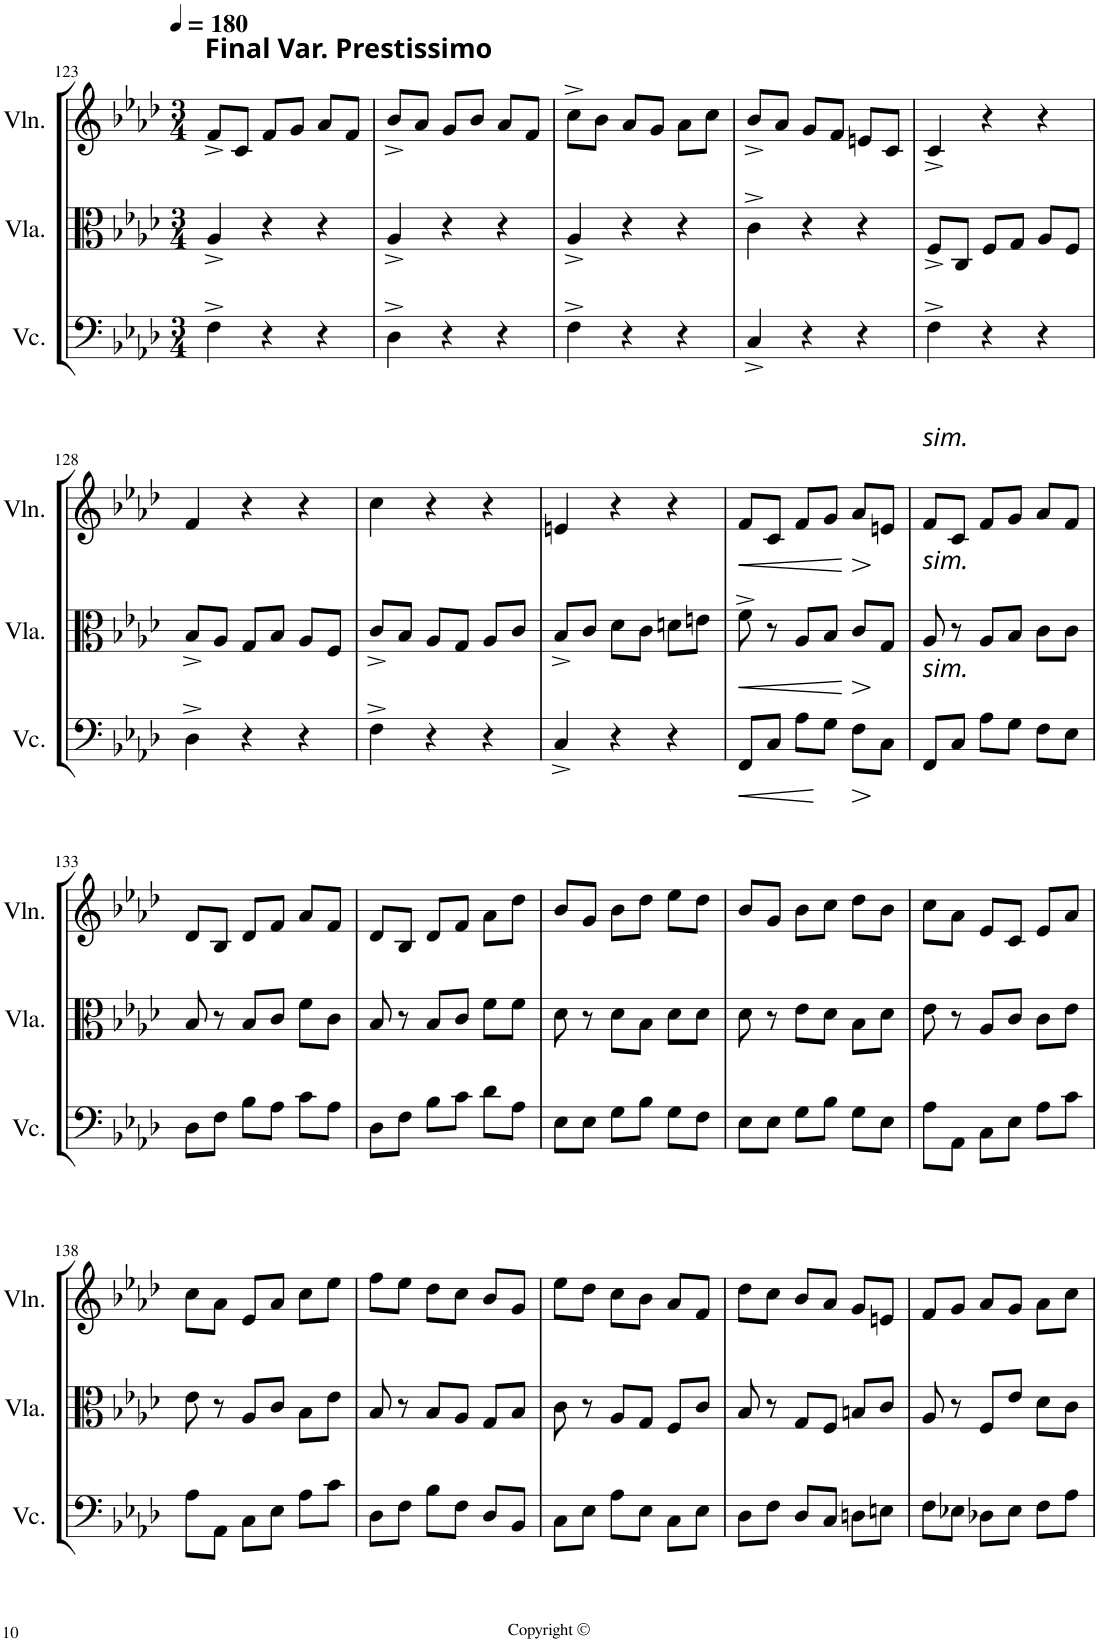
**kern	**dynam	**kern	**dynam	**kern	**dynam
*part3	*part3	*part2	*part2	*part1	*part1
*staff3	*staff3	*staff2	*staff2	*staff1	*staff1
*I"Violoncello	*	*I"Viola	*	*I"Violin	*
*I'Vc.	*	*I'Vla.	*	*I'Vln.	*
!!LO:PB:g=z
*clefF4	*	*clefC3	*	*clefG2	*
*k[b-e-a-d-]	*	*k[b-e-a-d-]	*	*k[b-e-a-d-]	*
*f:	*	*f:	*	*f:	*
*M3/4	*	*M3/4	*	*M3/4	*
*MM180	*	*MM180	*	*MM180	*
=123	=123	=123	=123	=123	=123
!	!	!	!	!LO:TX:a:B:t=Final Var. Prestissimo	!
4F^\	.	4A-^/	.	8f^/L	.
.	.	.	.	8c/J	.
4r	.	4r	.	8f/L	.
.	.	.	.	8g/J	.
4r	.	4r	.	8a-/L	.
.	.	.	.	8f/J	.
=124	=124	=124	=124	=124	=124
4D-^\	.	4A-^/	.	8b-^/L	.
.	.	.	.	8a-/J	.
4r	.	4r	.	8g/L	.
.	.	.	.	8b-/J	.
4r	.	4r	.	8a-/L	.
.	.	.	.	8f/J	.
=125	=125	=125	=125	=125	=125
4F^\	.	4A-^/	.	8cc^\L	.
.	.	.	.	8b-\J	.
4r	.	4r	.	8a-/L	.
.	.	.	.	8g/J	.
4r	.	4r	.	8a-\L	.
.	.	.	.	8cc\J	.
=126	=126	=126	=126	=126	=126
4C^/	.	4c^\	.	8b-^/L	.
.	.	.	.	8a-/J	.
4r	.	4r	.	8g/L	.
.	.	.	.	8f/J	.
4r	.	4r	.	8en/L	.
.	.	.	.	8c/J	.
=127	=127	=127	=127	=127	=127
4F^\	.	8F^/L	.	4c^/	.
.	.	8C/J	.	.	.
4r	.	8F/L	.	4r	.
.	.	8G/J	.	.	.
4r	.	8A-/L	.	4r	.
.	.	8F/J	.	.	.
!!LO:LB:g=z
=128	=128	=128	=128	=128	=128
4D-^\	.	8B-^/L	.	4f/	.
.	.	8A-/J	.	.	.
4r	.	8G/L	.	4r	.
.	.	8B-/J	.	.	.
4r	.	8A-/L	.	4r	.
.	.	8F/J	.	.	.
=129	=129	=129	=129	=129	=129
4F^\	.	8c^/L	.	4cc\	.
.	.	8B-/J	.	.	.
4r	.	8A-/L	.	4r	.
.	.	8G/J	.	.	.
4r	.	8A-/L	.	4r	.
.	.	8c/J	.	.	.
=130	=130	=130	=130	=130	=130
4C^/	.	8B-^/L	.	4en/	.
.	.	8c/J	.	.	.
4r	.	8d-\L	.	4r	.
.	.	8c\J	.	.	.
4r	.	8dn\L	.	4r	.
.	.	8en\J	.	.	.
=131	=131	=131	=131	=131	=131
!	!LO:HP:b	!	!LO:HP:b	!	!LO:HP:b
8FF/L	<	8f^\	<	8f/L	<
8C/J	.	8r	.	8c/J	.
8A-\L	.	8A-/L	.	8f/L	.
8G\J	[	8B-/J	.	8g/J	.
!	!LO:HP:b	!	!LO:HP:n=1:b	!	!LO:HP:n=1:b
8F\L	>	8c/L	[ >	8a-/L	[ >
8C\J	]	8G/J	]	8en/J	]
=132	=132	=132	=132	=132	=132
!	!	!	!	!LO:TX:a:i:t=sim.	!
!	!	!LO:TX:a:i:t=sim.	!	!	!
!LO:TX:a:i:t=sim.	!	!	!	!	!
8FF/L	.	8A-/	.	8f/L	.
8C/J	.	8r	.	8c/J	.
8A-\L	.	8A-/L	.	8f/L	.
8G\J	.	8B-/J	.	8g/J	.
8F\L	.	8c\L	.	8a-/L	.
8E-\J	.	8c\J	.	8f/J	.
!!LO:LB:g=z
=133	=133	=133	=133	=133	=133
8D-\L	.	8B-/	.	8d-/L	.
8F\J	.	8r	.	8B-/J	.
8B-\L	.	8B-/L	.	8d-/L	.
8A-\J	.	8c/J	.	8f/J	.
8c\L	.	8f\L	.	8a-/L	.
8A-\J	.	8c\J	.	8f/J	.
=134	=134	=134	=134	=134	=134
8D-\L	.	8B-/	.	8d-/L	.
8F\J	.	8r	.	8B-/J	.
8B-\L	.	8B-/L	.	8d-/L	.
8c\J	.	8c/J	.	8f/J	.
8d-\L	.	8f\L	.	8a-\L	.
8A-\J	.	8f\J	.	8dd-\J	.
=135	=135	=135	=135	=135	=135
8E-\L	.	8d-\	.	8b-/L	.
8E-\J	.	8r	.	8g/J	.
8G\L	.	8d-\L	.	8b-\L	.
8B-\J	.	8B-\J	.	8dd-\J	.
8G\L	.	8d-\L	.	8ee-\L	.
8F\J	.	8d-\J	.	8dd-\J	.
=136	=136	=136	=136	=136	=136
8E-\L	.	8d-\	.	8b-/L	.
8E-\J	.	8r	.	8g/J	.
8G\L	.	8e-\L	.	8b-\L	.
8B-\J	.	8d-\J	.	8cc\J	.
8G\L	.	8B-\L	.	8dd-\L	.
8E-\J	.	8d-\J	.	8b-\J	.
=137	=137	=137	=137	=137	=137
8A-\L	.	8e-\	.	8cc\L	.
8AA-\J	.	8r	.	8a-\J	.
8C\L	.	8A-/L	.	8e-/L	.
8E-\J	.	8c/J	.	8c/J	.
8A-\L	.	8c\L	.	8e-/L	.
8c\J	.	8e-\J	.	8a-/J	.
!!LO:LB:g=z
=138	=138	=138	=138	=138	=138
8A-\L	.	8e-\	.	8cc\L	.
8AA-\J	.	8r	.	8a-\J	.
8C\L	.	8A-/L	.	8e-/L	.
8E-\J	.	8c/J	.	8a-/J	.
8A-\L	.	8B-\L	.	8cc\L	.
8c\J	.	8e-\J	.	8ee-\J	.
=139	=139	=139	=139	=139	=139
8D-\L	.	8B-/	.	8ff\L	.
8F\J	.	8r	.	8ee-\J	.
8B-\L	.	8B-/L	.	8dd-\L	.
8F\J	.	8A-/J	.	8cc\J	.
8D-/L	.	8G/L	.	8b-/L	.
8BB-/J	.	8B-/J	.	8g/J	.
=140	=140	=140	=140	=140	=140
8C\L	.	8c\	.	8ee-\L	.
8E-\J	.	8r	.	8dd-\J	.
8A-\L	.	8A-/L	.	8cc\L	.
8E-\J	.	8G/J	.	8b-\J	.
8C\L	.	8F/L	.	8a-/L	.
8E-\J	.	8c/J	.	8f/J	.
=141	=141	=141	=141	=141	=141
8D-\L	.	8B-/	.	8dd-\L	.
8F\J	.	8r	.	8cc\J	.
8D-/L	.	8G/L	.	8b-/L	.
8C/J	.	8F/J	.	8a-/J	.
8Dn\L	.	8Bn/L	.	8g/L	.
8En\J	.	8c/J	.	8en/J	.
=142	=142	=142	=142	=142	=142
8F\L	.	8A-/	.	8f/L	.
8E-X\J	.	8r	.	8g/J	.
8D-X\L	.	8F/L	.	8a-/L	.
8E-\J	.	8e-/J	.	8g/J	.
8F\L	.	8d-\L	.	8a-\L	.
8A-\J	.	8c\J	.	8cc\J	.
=	=	=	=	=	=
*-	*-	*-	*-	*-	*-
